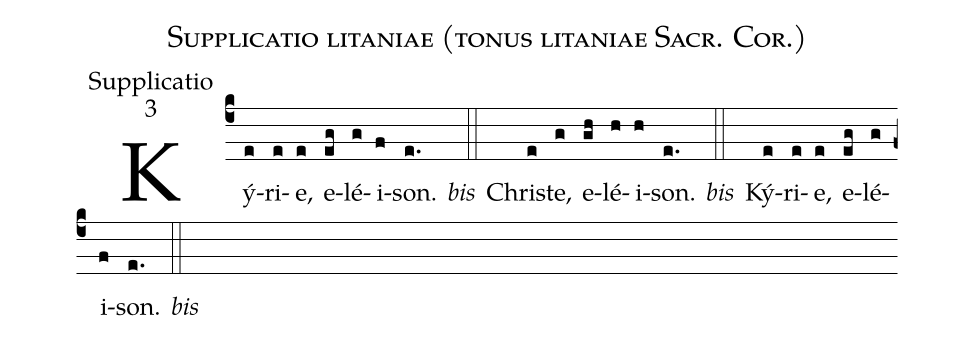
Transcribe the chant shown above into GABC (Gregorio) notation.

name:Supplicatio litaniae (tonus litaniae Sacr. Cor.);
office-part:Supplicatio;
mode:3;
%%
(c4)Ký(e)ri(e)e,(e) e(eg)lé(g)i(f)son.(e.) <i>bis</i>(::)
Chri(e)ste,(g) e(gh)lé(h)i(h)son.(e.) <i>bis</i>(::)
Ký(e)ri(e)e,(e) e(eg)lé(g)i(f)son.(e.) <i>bis</i>(::)
